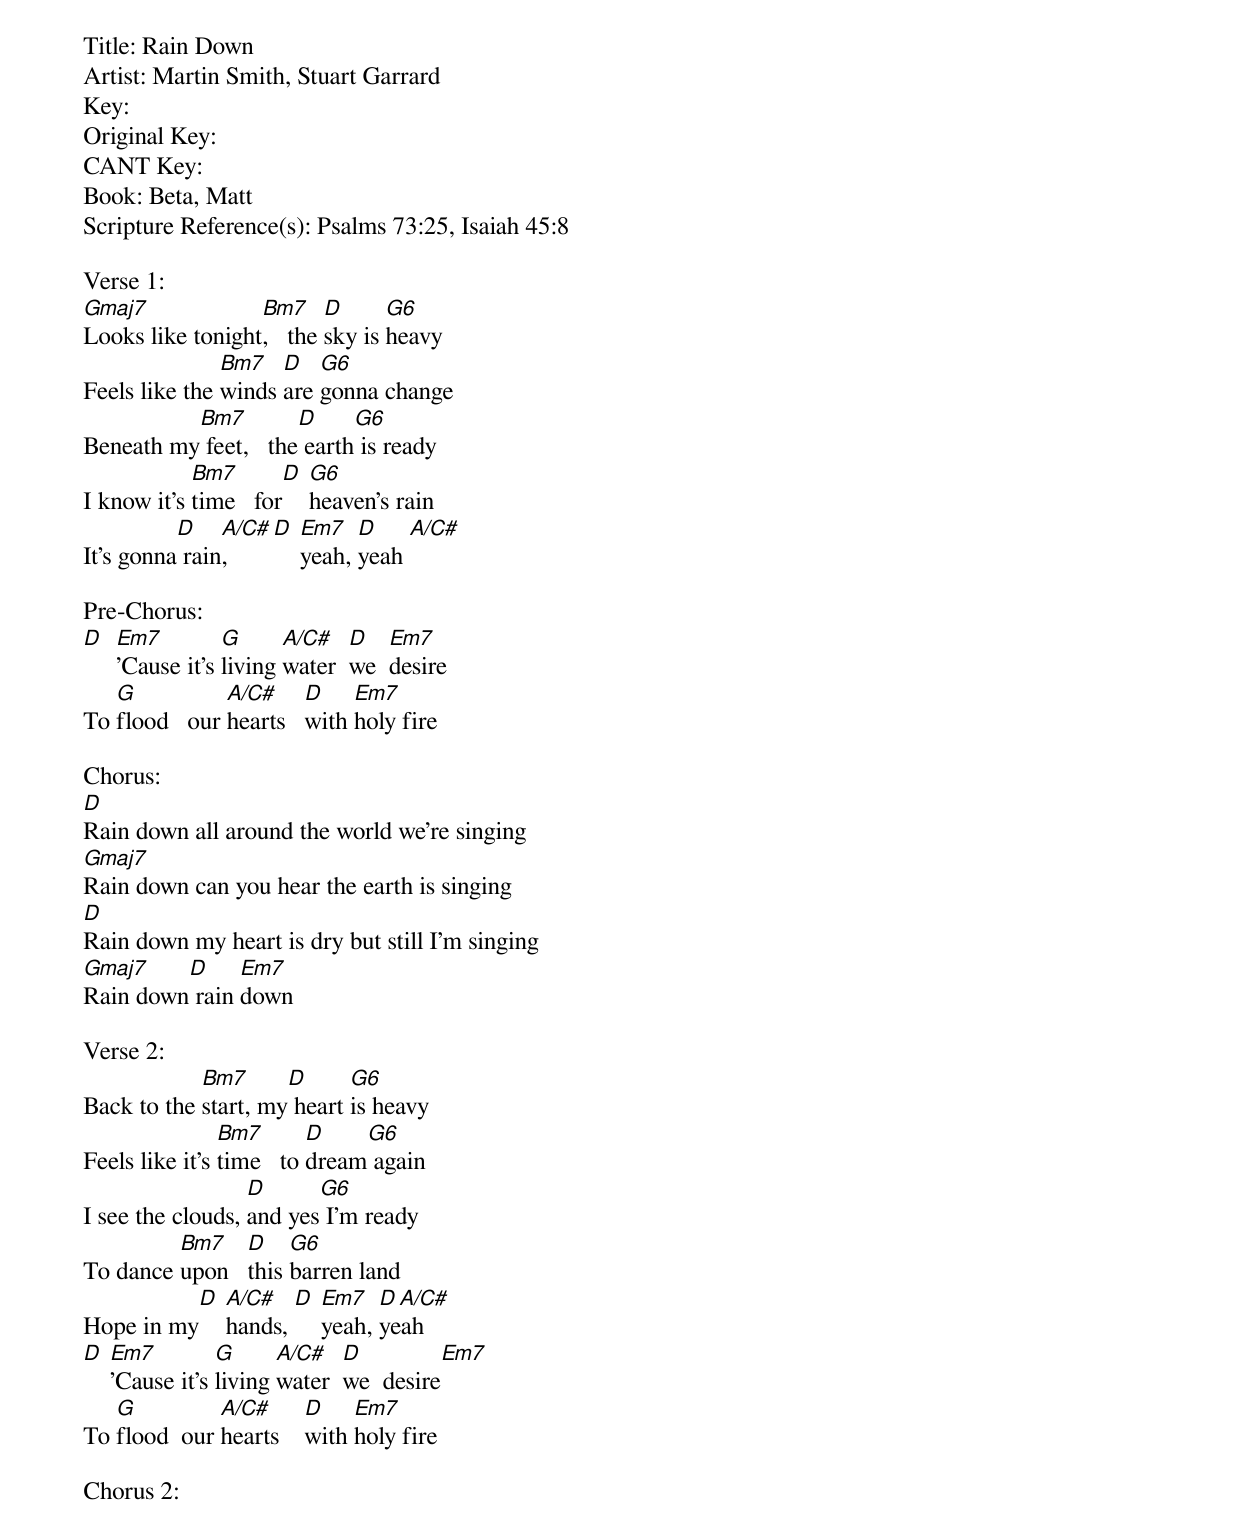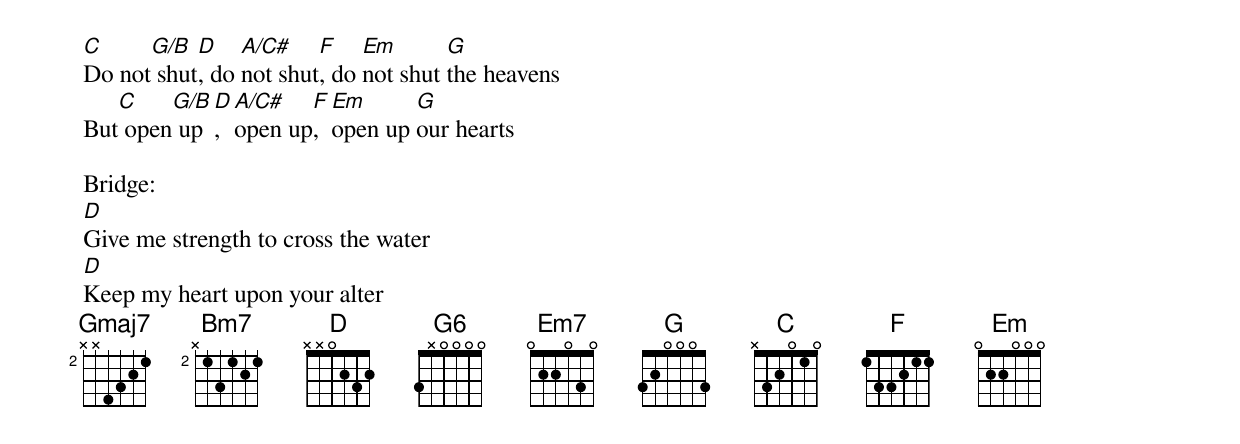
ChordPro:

Title: Rain Down
Artist: Martin Smith, Stuart Garrard
Key: []
Original Key:
CANT Key:
Book: Beta, Matt
Scripture Reference(s): Psalms 73:25, Isaiah 45:8

Verse 1:
[Gmaj7]Looks like tonight[Bm7],   the [D]sky is [G6]heavy
Feels like the [Bm7]winds [D]are [G6]gonna change
Beneath my[Bm7] feet,   the[D] earth[G6] is ready
I know it's [Bm7]time   for[D] [G6]heaven's rain
It's gonna[D] rain[A/C#],  [D] [Em7]yeah, [D]yeah [A/C#]

Pre-Chorus:
[D]  [Em7]'Cause it's [G]living [A/C#]water  [D]we  [Em7]desire
To [G]flood   our [A/C#]hearts   [D]with [Em7]holy fire

Chorus:
[D]Rain down all around the world we're singing
[Gmaj7]Rain down can you hear the earth is singing
[D]Rain down my heart is dry but still I'm singing
[Gmaj7]Rain down[D] rain [Em7]down

Verse 2:
Back to the [Bm7]start, my[D] heart [G6]is heavy
Feels like it's [Bm7]time   to [D]dream[G6] again
I see the clouds, [D]and yes[G6] I'm ready
To dance [Bm7]upon   [D]this [G6]barren land
Hope in my[D] [A/C#]hands, [D] [Em7]yeah, [D A/C#]yeah
[D] [Em7]'Cause it's [G]living [A/C#]water  [D]we  desire[Em7]
To [G]flood  our [A/C#]hearts    [D]with [Em7]holy fire

Chorus 2:
[C]Do not[G/B] shut[D], do [A/C#]not shut[F], do [Em]not shut [G]the heavens
But[C] open[G/B] up[D], [A/C#]open up[F],  [Em]open up [G]our hearts

Bridge:
[D]Give me strength to cross the water
[D]Keep my heart upon your alter
